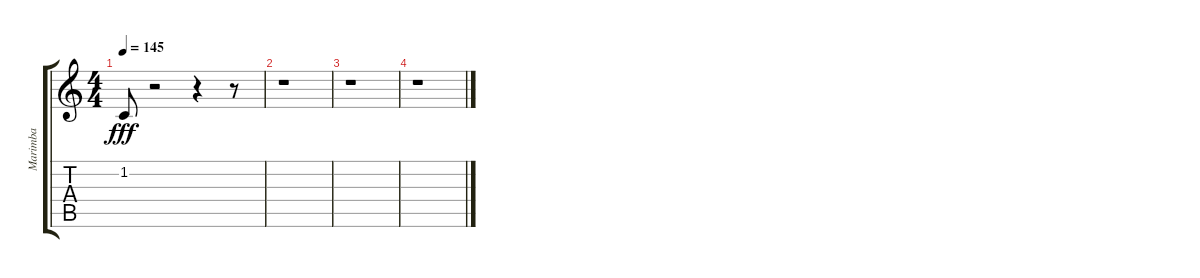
\track ("Marimba" "Marimba") {instrument marimba}
\staff {score tabs}
\tuning (E4 B3 G3 D3 A2 E2) {hide}
\ts (4 4)
\tempo 145
\clef g2
\ks c
1.2.8{dy fff} r.2 r.4 r.8 |
r.1 |
r.1 |
r.1
